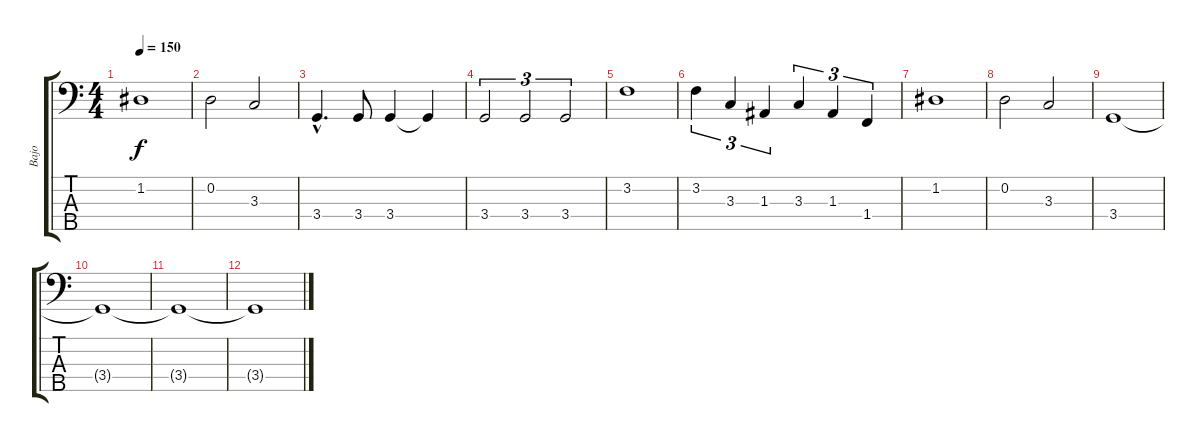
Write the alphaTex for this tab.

\track ("Bajo" "Bajo") {instrument electricbasspick}
\staff {score tabs}
\tuning (G2 D2 A1 E1 B0) {hide}
\ts (4 4)
\tempo 150
\clef f4
\ks c
1.2.1{dy f} |
0.2.2 3.3.2 |
3.4{hac}.4{d} 3.4.8 3.4.4 3.4{t}.4 |
3.4.2{tu (3 2)} 3.4.2{tu (3 2)} 3.4.2{tu (3 2)} |
3.2.1 |
3.2.4{tu (3 2)} 3.3.4{tu (3 2)} 1.3.4{tu (3 2)} 3.3.4{tu (3 2)} 1.3.4{tu (3 2)} 1.4.4{tu (3 2)} |
1.2.1 |
0.2.2 3.3.2 |
3.4.1{volume 0} |
3.4{t}.1 |
3.4{t}.1 |
3.4{t}.1
